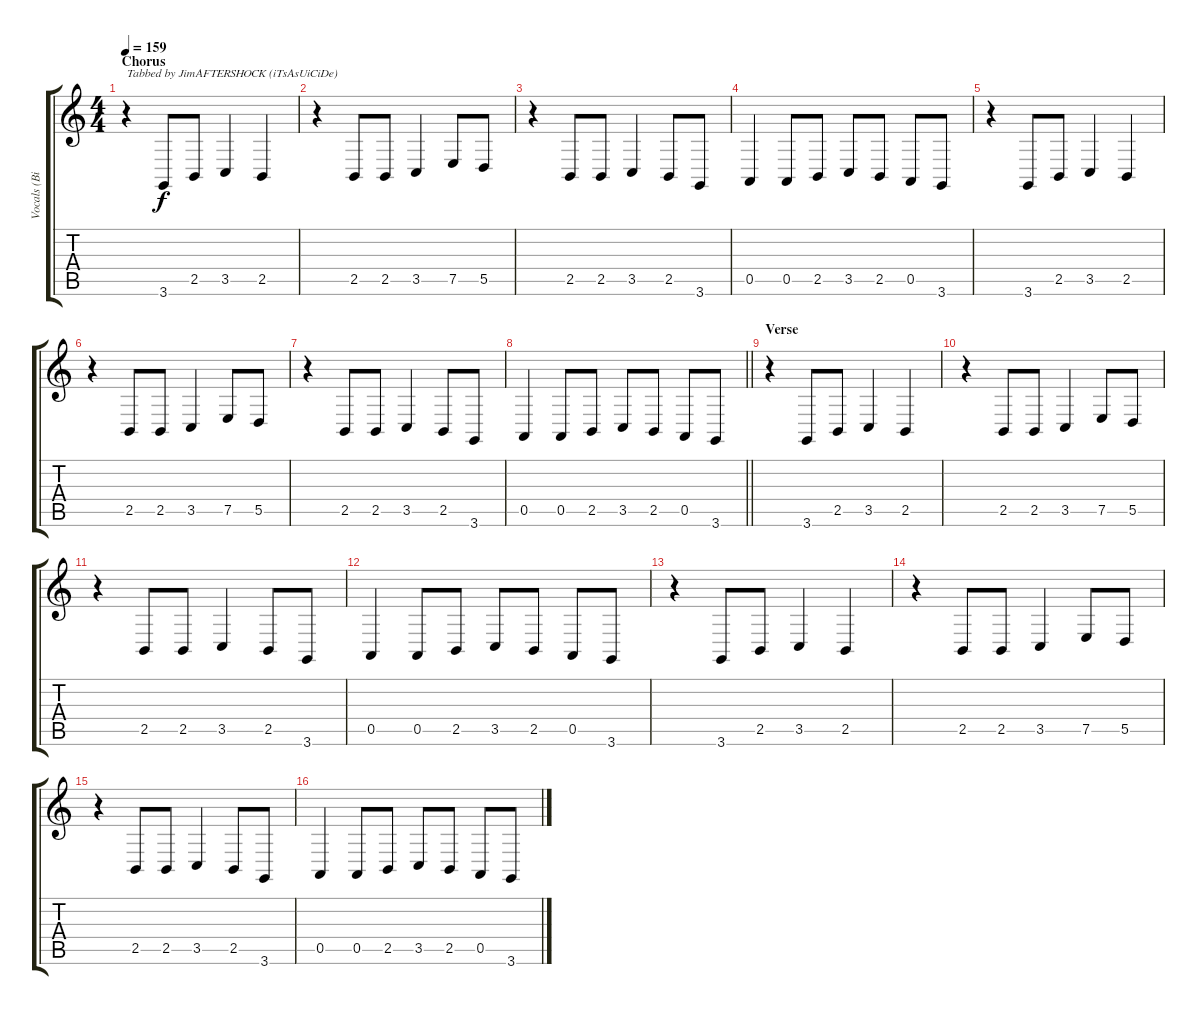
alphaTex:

\track ("Vocals (Billie Joe Armstrong)" "Vocals (Bi") {instrument sitar}
\staff {score tabs}
\tuning (E4 B3 G3 D3 A2 E2) {hide}
\ts (4 4)
\section ("" "Chorus")
\tempo 159
\clef g2
\ks c
r.4{txt "Tabbed by JimAFTERSHOCK (iTsAsUiCiDe)" dy f instrument sitar} 3.6.8 2.5.8 3.5.4 2.5.4 |
r.4 2.5.8 2.5.8 3.5.4 7.5.8 5.5.8 |
r.4 2.5.8 2.5.8 3.5.4 2.5.8 3.6.8 |
0.5.4 0.5.8 2.5.8 3.5.8 2.5.8 0.5.8 3.6.8 |
r.4 3.6.8 2.5.8 3.5.4 2.5.4 |
r.4 2.5.8 2.5.8 3.5.4 7.5.8 5.5.8 |
r.4 2.5.8 2.5.8 3.5.4 2.5.8 3.6.8 |
\barLineRight lightlight
0.5.4 0.5.8 2.5.8 3.5.8 2.5.8 0.5.8 3.6.8 |
\section ("" "Verse")
r.4 3.6.8 2.5.8 3.5.4 2.5.4 |
r.4 2.5.8 2.5.8 3.5.4 7.5.8 5.5.8 |
r.4 2.5.8 2.5.8 3.5.4 2.5.8 3.6.8 |
0.5.4 0.5.8 2.5.8 3.5.8 2.5.8 0.5.8 3.6.8 |
r.4 3.6.8 2.5.8 3.5.4 2.5.4 |
r.4 2.5.8 2.5.8 3.5.4 7.5.8 5.5.8 |
r.4 2.5.8 2.5.8 3.5.4 2.5.8 3.6.8 |
0.5.4 0.5.8 2.5.8 3.5.8 2.5.8 0.5.8 3.6.8
